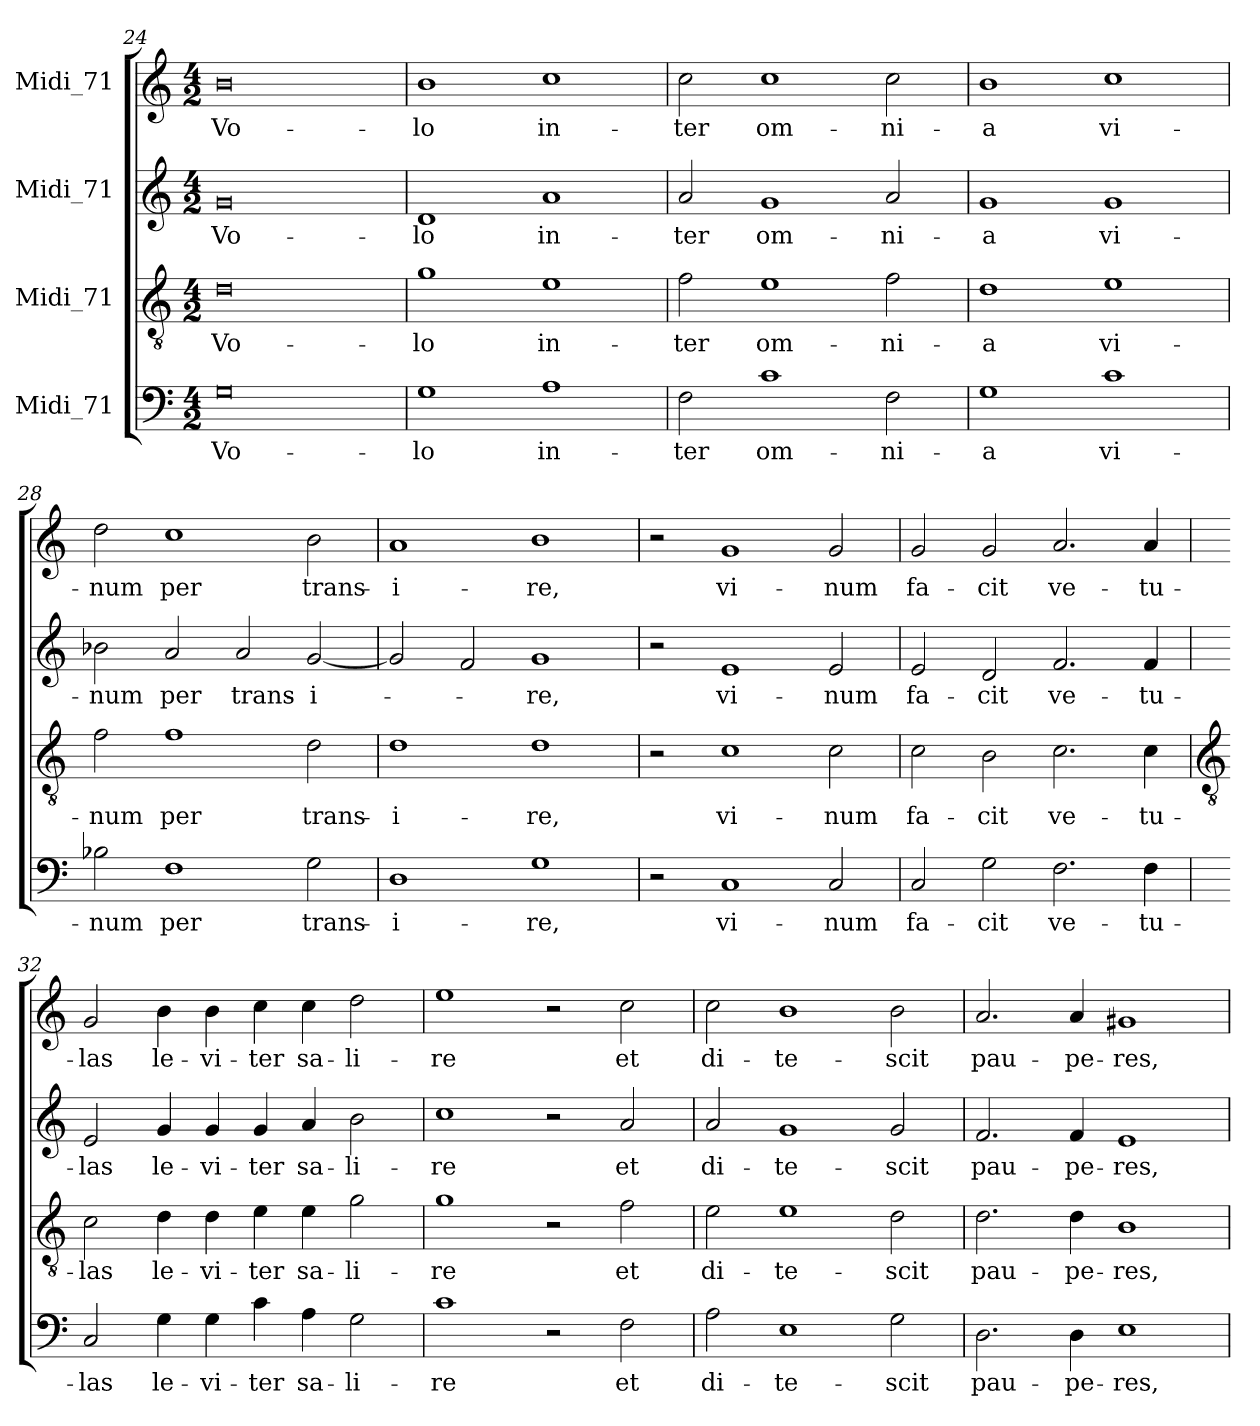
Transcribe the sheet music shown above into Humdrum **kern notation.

**kern	**text	**kern	**text	**kern	**text	**kern	**text
*part4	*part4	*part3	*part3	*part2	*part2	*part1	*part1
*staff4	*staff4	*staff3	*staff3	*staff2	*staff2	*staff1	*staff1
*I"Midi_71	*	*I"Midi_71	*	*I"Midi_71	*	*I"Midi_71	*
!!LO:LB:g=z
*clefF4	*	*clefGv2	*	*clefG2	*	*clefG2	*
*k[]	*	*k[]	*	*k[]	*	*k[]	*
*C:	*	*C:	*	*C:	*	*C:	*
*M4/2	*	*M4/2	*	*M4/2	*	*M4/2	*
=24	=24	=24	=24	=24	=24	=24	=24
!	!LO:LY:b	!	!LO:LY:b	!	!LO:LY:b	!	!LO:LY:b
0G	Vo-	0d	Vo-	0g	Vo-	0b	Vo-
=25	=25	=25	=25	=25	=25	=25	=25
!	!LO:LY:b	!	!LO:LY:b	!	!LO:LY:b	!	!LO:LY:b
1G	-lo	1g	-lo	1d	-lo	1b	-lo
!	!LO:LY:b	!	!LO:LY:b	!	!LO:LY:b	!	!LO:LY:b
1A	in-	1e	in-	1a	in-	1cc	in-
=26	=26	=26	=26	=26	=26	=26	=26
!	!LO:LY:b	!	!LO:LY:b	!	!LO:LY:b	!	!LO:LY:b
2F	-ter	2f	-ter	2a	-ter	2cc	-ter
!	!LO:LY:b	!	!LO:LY:b	!	!LO:LY:b	!	!LO:LY:b
1c	om-	1e	om-	1g	om-	1cc	om-
!	!LO:LY:b	!	!LO:LY:b	!	!LO:LY:b	!	!LO:LY:b
2F	-ni-	2f	-ni-	2a	-ni-	2cc	-ni-
=27	=27	=27	=27	=27	=27	=27	=27
!	!LO:LY:b	!	!LO:LY:b	!	!LO:LY:b	!	!LO:LY:b
1G	-a	1d	-a	1g	-a	1b	-a
!	!LO:LY:b	!	!LO:LY:b	!	!LO:LY:b	!	!LO:LY:b
1c	vi-	1e	vi-	1g	vi-	1cc	vi-
=28	=28	=28	=28	=28	=28	=28	=28
!	!LO:LY:b	!	!LO:LY:b	!	!LO:LY:b	!	!LO:LY:b
2B-X	-num	2f	-num	2b-X	-num	2dd	-num
!	!LO:LY:b	!	!LO:LY:b	!	!LO:LY:b	!	!LO:LY:b
1F	per	1f	per	2a	per	1cc	per
!	!	!	!	!	!LO:LY:b	!	!
.	.	.	.	2a	trans-	.	.
!	!LO:LY:b	!	!LO:LY:b	!	!LO:LY:b	!	!LO:LY:b
2G	trans-	2d	trans-	[2g	-i-	2b	trans-
=29	=29	=29	=29	=29	=29	=29	=29
!	!LO:LY:b	!	!LO:LY:b	!	!	!	!LO:LY:b
1D	-i-	1d	-i-	2g]	.	1a	-i-
.	.	.	.	2f	.	.	.
!	!LO:LY:b	!	!LO:LY:b	!	!LO:LY:b	!	!LO:LY:b
1G	-re,	1d	-re,	1g	-re,	1b	-re,
=30	=30	=30	=30	=30	=30	=30	=30
2r	.	2r	.	2r	.	2r	.
!	!LO:LY:b	!	!LO:LY:b	!	!LO:LY:b	!	!LO:LY:b
1C	vi-	1c	vi-	1e	vi-	1g	vi-
!	!LO:LY:b	!	!LO:LY:b	!	!LO:LY:b	!	!LO:LY:b
2C	-num	2c	-num	2e	-num	2g	-num
=31	=31	=31	=31	=31	=31	=31	=31
!	!LO:LY:b	!	!LO:LY:b	!	!LO:LY:b	!	!LO:LY:b
2C	fa-	2c	fa-	2e	fa-	2g	fa-
!	!LO:LY:b	!	!LO:LY:b	!	!LO:LY:b	!	!LO:LY:b
2G	-cit	2B	-cit	2d	-cit	2g	-cit
!	!LO:LY:b	!	!LO:LY:b	!	!LO:LY:b	!	!LO:LY:b
2.F	ve-	2.c	ve-	2.f	ve-	2.a	ve-
!	!LO:LY:b	!	!LO:LY:b	!	!LO:LY:b	!	!LO:LY:b
4F	-tu-	4c	-tu-	4f	-tu-	4a	-tu-
!!LO:LB:g=z
=32	=32	=32	=32	=32	=32	=32	=32
*	*	*clefGv2	*	*	*	*	*
!	!LO:LY:b	!	!LO:LY:b	!	!LO:LY:b	!	!LO:LY:b
2C	-las	2c	-las	2e	-las	2g	-las
!	!LO:LY:b	!	!LO:LY:b	!	!LO:LY:b	!	!LO:LY:b
4G	le-	4d	le-	4g	le-	4b	le-
!	!LO:LY:b	!	!LO:LY:b	!	!LO:LY:b	!	!LO:LY:b
4G	-vi-	4d	-vi-	4g	-vi-	4b	-vi-
!	!LO:LY:b	!	!LO:LY:b	!	!LO:LY:b	!	!LO:LY:b
4c	-ter	4e	-ter	4g	-ter	4cc	-ter
!	!LO:LY:b	!	!LO:LY:b	!	!LO:LY:b	!	!LO:LY:b
4A	sa-	4e	sa-	4a	sa-	4cc	sa-
!	!LO:LY:b	!	!LO:LY:b	!	!LO:LY:b	!	!LO:LY:b
2G	-li-	2g	-li-	2b	-li-	2dd	-li-
=33	=33	=33	=33	=33	=33	=33	=33
!	!LO:LY:b	!	!LO:LY:b	!	!LO:LY:b	!	!LO:LY:b
1c	-re	1g	-re	1cc	-re	1ee	-re
2r	.	2r	.	2r	.	2r	.
!	!LO:LY:b	!	!LO:LY:b	!	!LO:LY:b	!	!LO:LY:b
2F	et	2f	et	2a	et	2cc	et
=34	=34	=34	=34	=34	=34	=34	=34
!	!LO:LY:b	!	!LO:LY:b	!	!LO:LY:b	!	!LO:LY:b
2A	di-	2e	di-	2a	di-	2cc	di-
!	!LO:LY:b	!	!LO:LY:b	!	!LO:LY:b	!	!LO:LY:b
1E	-te-	1e	-te-	1g	-te-	1b	-te-
!	!LO:LY:b	!	!LO:LY:b	!	!LO:LY:b	!	!LO:LY:b
2G	-scit	2d	-scit	2g	-scit	2b	-scit
=35	=35	=35	=35	=35	=35	=35	=35
!	!LO:LY:b	!	!LO:LY:b	!	!LO:LY:b	!	!LO:LY:b
2.D	pau-	2.d	pau-	2.f	pau-	2.a	pau-
!	!LO:LY:b	!	!LO:LY:b	!	!LO:LY:b	!	!LO:LY:b
4D	-pe-	4d	-pe-	4f	-pe-	4a	-pe-
!	!LO:LY:b	!	!LO:LY:b	!	!LO:LY:b	!	!LO:LY:b
1E	-res,	1B	-res,	1e	-res,	1g#X	-res,
=	=	=	=	=	=	=	=
*-	*-	*-	*-	*-	*-	*-	*-
